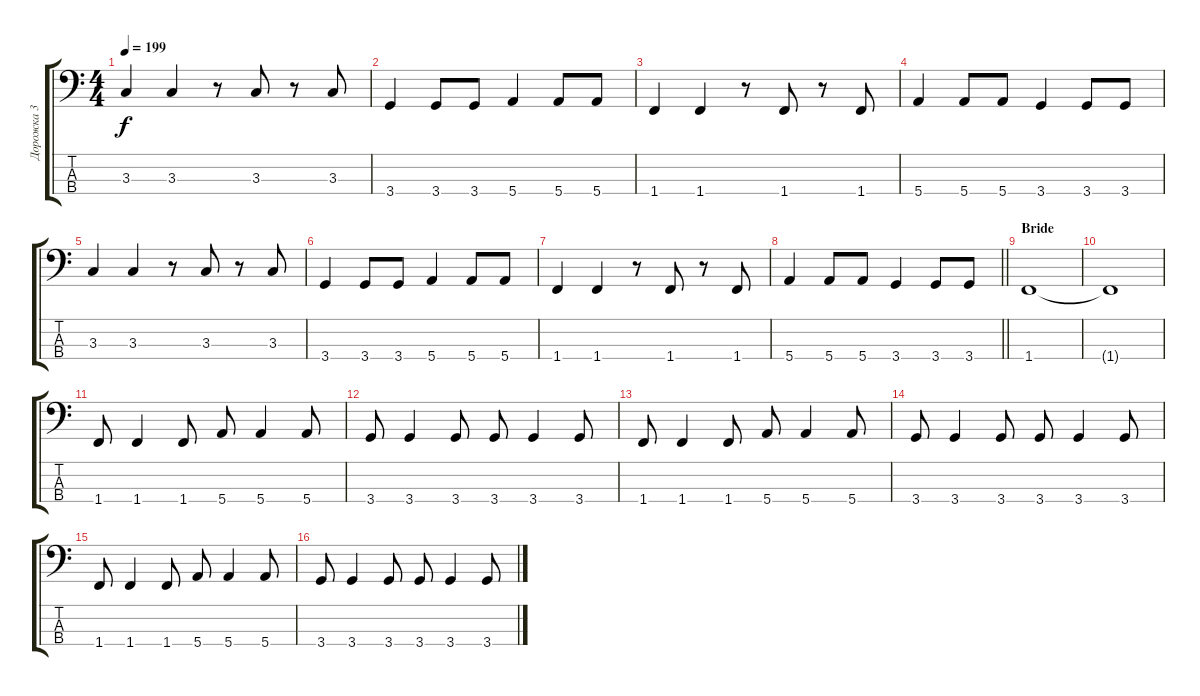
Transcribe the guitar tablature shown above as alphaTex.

\track ("Дорожка 3" "Дорожка 3") {instrument electricbassfinger}
\staff {score tabs}
\tuning (G2 D2 A1 E1) {hide}
\ts (4 4)
\tempo 199
\clef f4
\ks c
3.3.4{dy f} 3.3.4 r.8 3.3.8 r.8 3.3.8 |
3.4.4 3.4.8 3.4.8 5.4.4 5.4.8 5.4.8 |
1.4.4 1.4.4 r.8 1.4.8 r.8 1.4.8 |
5.4.4 5.4.8 5.4.8 3.4.4 3.4.8 3.4.8 |
3.3.4 3.3.4 r.8 3.3.8 r.8 3.3.8 |
3.4.4 3.4.8 3.4.8 5.4.4 5.4.8 5.4.8 |
1.4.4 1.4.4 r.8 1.4.8 r.8 1.4.8 |
\barLineRight lightlight
5.4.4 5.4.8 5.4.8 3.4.4 3.4.8 3.4.8 |
\section ("" "Bride")
1.4.1 |
1.4{t}.1 |
1.4.8 1.4.4 1.4.8 5.4.8 5.4.4 5.4.8 |
3.4.8 3.4.4 3.4.8 3.4.8 3.4.4 3.4.8 |
1.4.8 1.4.4 1.4.8 5.4.8 5.4.4 5.4.8 |
3.4.8 3.4.4 3.4.8 3.4.8 3.4.4 3.4.8 |
1.4.8 1.4.4 1.4.8 5.4.8 5.4.4 5.4.8 |
3.4.8 3.4.4 3.4.8 3.4.8 3.4.4 3.4.8
